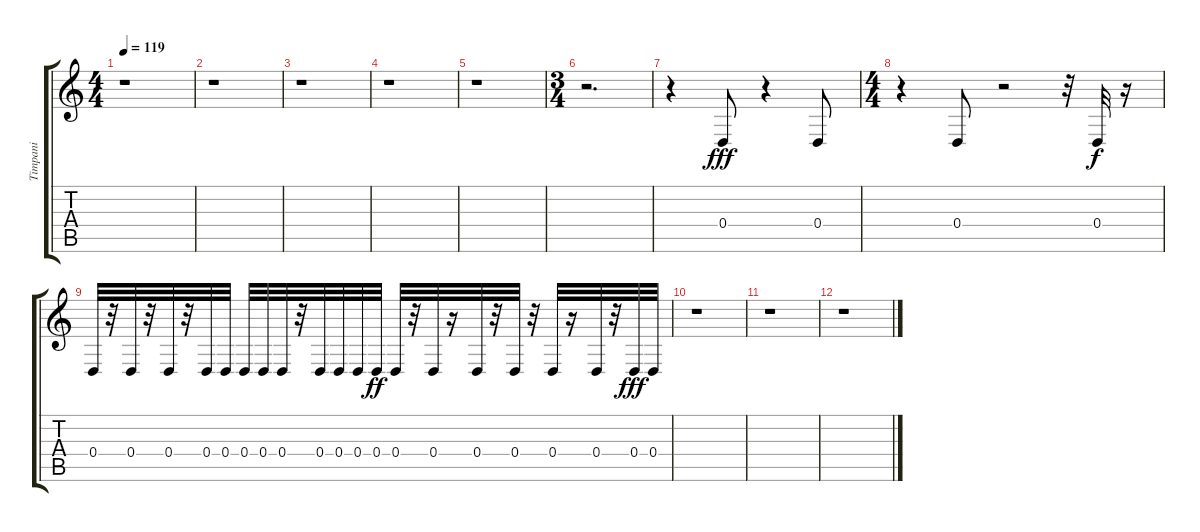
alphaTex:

\track ("Timpani                         " "Timpani   ") {instrument lead1square}
\staff {score tabs}
\tuning (E4 B3 G3 D3 A2 E2) {hide}
\ts (4 4)
\tempo 119
\clef g2
\ks c
r.1{dy fff} |
r.1 |
r.1 |
r.1 |
r.1 |
\ts (3 4)
r.2{d} |
r.4 0.4.8 r.4 0.4.8 |
\ts (4 4)
r.4 0.4.8 r.2 r.32 0.4.32{dy f} r.16 |
0.4.32 r.32 0.4.32 r.32 0.4.32 r.32 0.4.32 0.4.32 0.4.32 0.4.32 0.4.32 r.32 0.4.32 0.4.32 0.4.32 0.4.32{dy ff} 0.4.32 r.32 0.4.32 r.16 0.4.32 r.32 0.4.32 r.32 0.4.32 r.16 0.4.32 r.32 0.4.32{dy fff} 0.4.32 |
r.1 |
r.1 |
r.1
